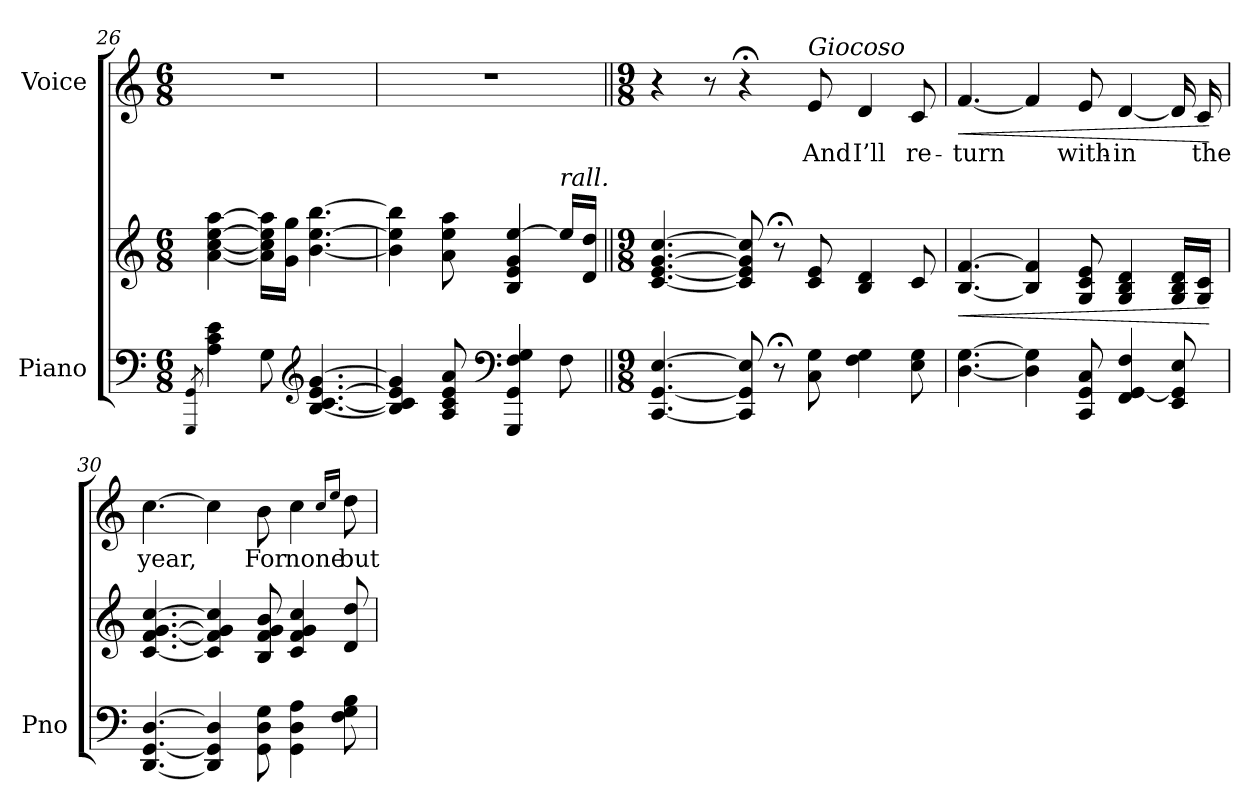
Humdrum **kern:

**kern	**kern	**dynam	**kern	**text	**dynam
*part2	*part2	*part2	*part1	*part1	*part1
*staff3	*staff2	*staff2/3	*staff1	*staff1	*staff1
*I"Piano	*	*	*I"Voice	*	*
*I'Pno	*	*	*	*	*
*clefF4	*clefG2	*	*clefG2	*	*
*k[]	*k[]	*	*k[]	*	*
*M6/8	*M6/8	*	*M6/8	*	*
=26	=26	=26	=26	=26	=26
8qGGG/ 8qGG/	.	.	.	.	.
4A\ 4c\ 4e\	[4a\ [<4cc\ [4ee\ [4aa\	.	2.r	.	.
8G\	16a\] 16cc\] 16ee\] 16aa\]LL	.	.	.	.
.	16g\ 16gg\JJ	.	.	.	.
*clefG2	*	*	*	*	*
[4.B/ [<4.c/ [>4.e/ [4.g/	[4.b\ [4.ee\ [4.bb\	.	.	.	.
=27	=27	=27	=27	=27	=27
4B/] 4c/] 4e/] 4g/]	4b\] 4ee\] 4bb\]	.	2.r	.	.
8A/ 8c/ 8e/ 8a/	8a\ 8ee\ 8aa\	.	.	.	.
*clefF4	*	*	*	*	*
4GGG/ 4GG/ 4F/ 4G/	4B/ 4e/ 4g/ [<4ee/	.	.	.	.
!	!LO:TX:i:t=rall.	!	!	!	!
8F\	16ee/LL]	.	.	.	.
.	16d/ 16dd/JJ	.	.	.	.
=28||	=28||	=28||	=28||	=28||	=28||
*M9/8	*M9/8	*	*M9/8	*	*
[4.CC/ [4.GG/ [4.E/	[4.c/ [4.e/ [>4.g/ [4.cc/	.	4r	.	.
.	.	.	8r	.	.
8CC/] 8GG/] 8E/]	8c/] 8e/] 8g/] 8cc/]	.	4r;<	.	.
8r;<	8r;<	.	.	.	.
!	!	!	!LO:TX:i:t=Giocoso	!	!
8C\ 8G\	8c/ 8e/	.	8e/	And	.
4F\ 4G\	4B/ 4d/	.	4d/	I’ll	.
8E\ 8G\	8c/	.	8c/	re-	.
=29	=29	=29	=29	=29	=29
!	!	!LO:HP:b	!	!	!LO:HP:b
[4.D\ [4.G\	[4.B/ [4.f/	<	[4.f/	-turn	<
4D\] 4G\]	4B/] 4f/]	.	4f/]	.	.
8CC/ 8GG/ 8C/	8G/ 8c/ 8e/	.	8e/	with-	.
4FF/ [<4GG/ 4F/	4G/ 4B/ 4d/	.	[4d/	-in	.
8EE/ 8GG/] 8E/	16G/ 16B/ 16d/LL	.	16d/]	.	.
.	16G/ 16c/JJ	.	16c/	the	.
.	.	[	.	.	[
=30	=30	=30	=30	=30	=30
[4.DD/ [4.GG/ [4.D/	[4.c/ [<4.f/ [4.g/ [4.cc/	.	[4.cc\	year,	.
4DD/] 4GG/] 4D/]	4c/] 4f/] 4g/] 4cc/]	.	4cc\]	.	.
8GG\ 8D\ 8G\	8B/ 8f/ 8g/ 8b/	.	8b\	For	.
4GG\ 4D\ 4A\	4c/ 4f/ 4g/ 4cc/	.	4cc\	none	.
.	.	.	16qcc/LL	.	.
.	.	.	16qee/JJ	.	.
8F\ 8G\ 8B\	8d/ 8dd/	.	8dd\	but	.
=	=	=	=	=	=
*-	*-	*-	*-	*-	*-
